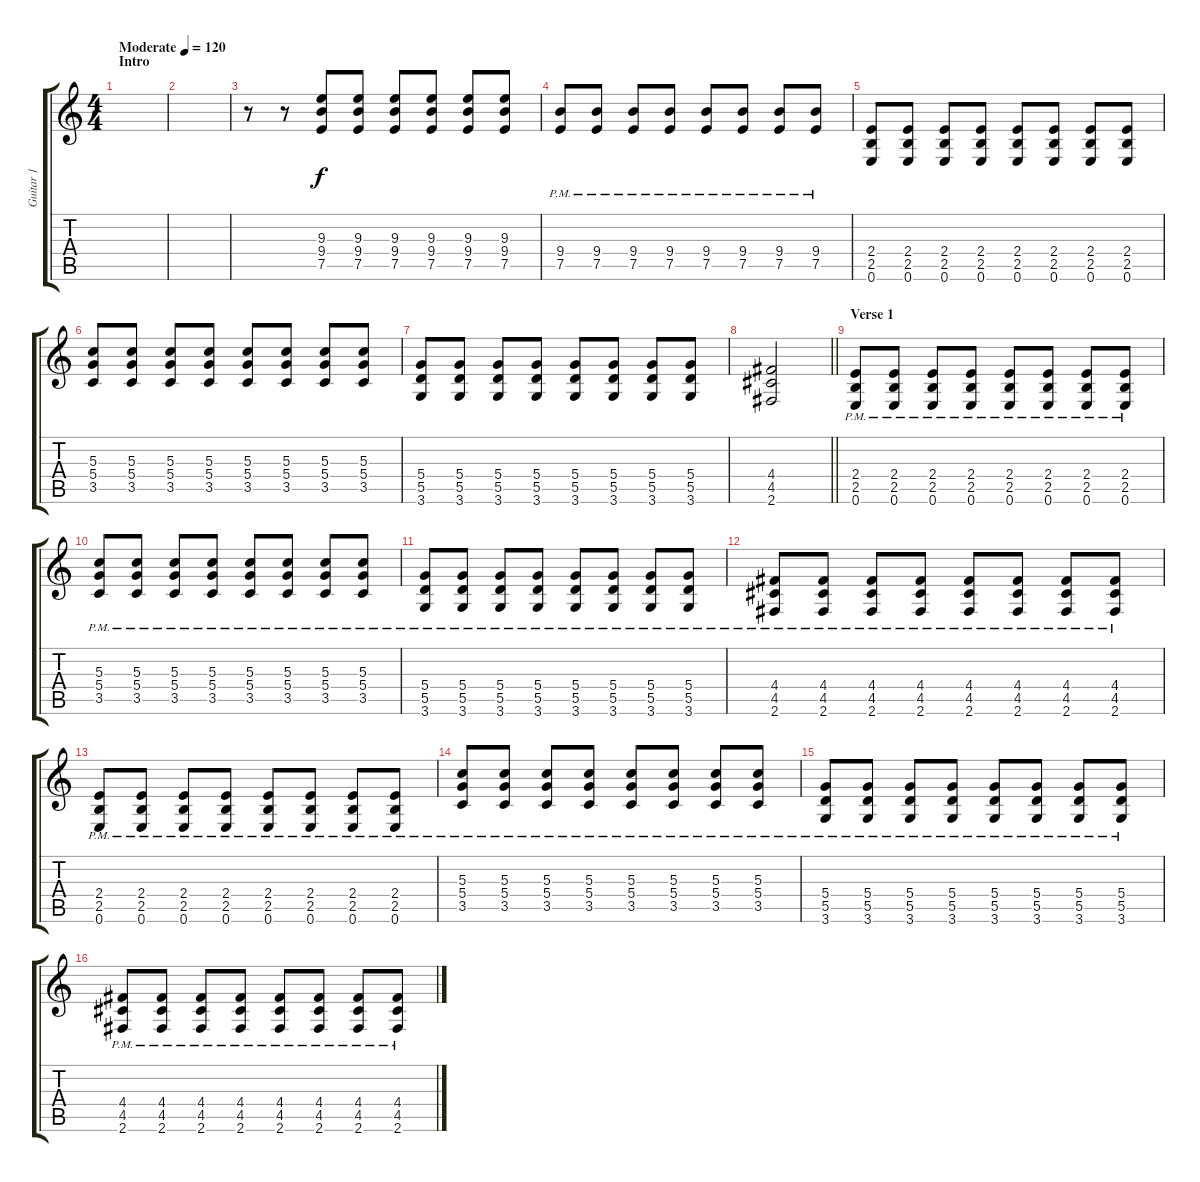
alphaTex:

\track ("Guitar 1" "Guitar 1") {instrument distortionguitar}
\staff {score tabs}
\tuning (E4 B3 G3 D3 A2 E2) {hide}
\ts (4 4)
\section ("" "Intro")
\tempo (120 "Moderate")
\clef g2
\ks c
|
|
r.8 r.8 (9.3 9.4 7.5).8 (9.3 9.4 7.5).8 (9.3 9.4 7.5).8 (9.3 9.4 7.5).8 (9.3 9.4 7.5).8 (9.3 9.4 7.5).8 |
(9.4{pm} 7.5{pm}).8 (9.4{pm} 7.5{pm}).8 (9.4{pm} 7.5{pm}).8 (9.4{pm} 7.5{pm}).8 (9.4{pm} 7.5{pm}).8 (9.4{pm} 7.5{pm}).8 (9.4{pm} 7.5{pm}).8 (9.4{pm} 7.5{pm}).8 |
(2.4 2.5 0.6).8 (2.4 2.5 0.6).8 (2.4 2.5 0.6).8 (2.4 2.5 0.6).8 (2.4 2.5 0.6).8 (2.4 2.5 0.6).8 (2.4 2.5 0.6).8 (2.4 2.5 0.6).8 |
(5.3 5.4 3.5).8 (5.3 5.4 3.5).8 (5.3 5.4 3.5).8 (5.3 5.4 3.5).8 (5.3 5.4 3.5).8 (5.3 5.4 3.5).8 (5.3 5.4 3.5).8 (5.3 5.4 3.5).8 |
(5.4 5.5 3.6).8 (5.4 5.5 3.6).8 (5.4 5.5 3.6).8 (5.4 5.5 3.6).8 (5.4 5.5 3.6).8 (5.4 5.5 3.6).8 (5.4 5.5 3.6).8 (5.4 5.5 3.6).8 |
\barLineRight lightlight
(4.4 4.5 2.6).2 |
\section ("" "Verse 1")
(2.4{pm} 2.5{pm} 0.6{pm}).8 (2.4{pm} 2.5{pm} 0.6{pm}).8 (2.4{pm} 2.5{pm} 0.6{pm}).8 (2.4{pm} 2.5{pm} 0.6{pm}).8 (2.4{pm} 2.5{pm} 0.6{pm}).8 (2.4{pm} 2.5{pm} 0.6{pm}).8 (2.4{pm} 2.5{pm} 0.6{pm}).8 (2.4{pm} 2.5{pm} 0.6{pm}).8 |
(5.3{pm} 5.4{pm} 3.5{pm}).8 (5.3{pm} 5.4{pm} 3.5{pm}).8 (5.3{pm} 5.4{pm} 3.5{pm}).8 (5.3{pm} 5.4{pm} 3.5{pm}).8 (5.3{pm} 5.4{pm} 3.5{pm}).8 (5.3{pm} 5.4{pm} 3.5{pm}).8 (5.3{pm} 5.4{pm} 3.5{pm}).8 (5.3{pm} 5.4{pm} 3.5{pm}).8 |
(5.4{pm} 5.5{pm} 3.6{pm}).8 (5.4{pm} 5.5{pm} 3.6{pm}).8 (5.4{pm} 5.5{pm} 3.6{pm}).8 (5.4{pm} 5.5{pm} 3.6{pm}).8 (5.4{pm} 5.5{pm} 3.6{pm}).8 (5.4{pm} 5.5{pm} 3.6{pm}).8 (5.4{pm} 5.5{pm} 3.6{pm}).8 (5.4{pm} 5.5{pm} 3.6{pm}).8 |
(4.4{pm} 4.5{pm} 2.6{pm}).8 (4.4{pm} 4.5{pm} 2.6{pm}).8 (4.4{pm} 4.5{pm} 2.6{pm}).8 (4.4{pm} 4.5{pm} 2.6{pm}).8 (4.4{pm} 4.5{pm} 2.6{pm}).8 (4.4{pm} 4.5{pm} 2.6{pm}).8 (4.4{pm} 4.5{pm} 2.6{pm}).8 (4.4{pm} 4.5{pm} 2.6{pm}).8 |
(2.4{pm} 2.5{pm} 0.6{pm}).8 (2.4{pm} 2.5{pm} 0.6{pm}).8 (2.4{pm} 2.5{pm} 0.6{pm}).8 (2.4{pm} 2.5{pm} 0.6{pm}).8 (2.4{pm} 2.5{pm} 0.6{pm}).8 (2.4{pm} 2.5{pm} 0.6{pm}).8 (2.4{pm} 2.5{pm} 0.6{pm}).8 (2.4{pm} 2.5{pm} 0.6{pm}).8 |
(5.3{pm} 5.4{pm} 3.5{pm}).8 (5.3{pm} 5.4{pm} 3.5{pm}).8 (5.3{pm} 5.4{pm} 3.5{pm}).8 (5.3{pm} 5.4{pm} 3.5{pm}).8 (5.3{pm} 5.4{pm} 3.5{pm}).8 (5.3{pm} 5.4{pm} 3.5{pm}).8 (5.3{pm} 5.4{pm} 3.5{pm}).8 (5.3{pm} 5.4{pm} 3.5{pm}).8 |
(5.4{pm} 5.5{pm} 3.6{pm}).8 (5.4{pm} 5.5{pm} 3.6{pm}).8 (5.4{pm} 5.5{pm} 3.6{pm}).8 (5.4{pm} 5.5{pm} 3.6{pm}).8 (5.4{pm} 5.5{pm} 3.6{pm}).8 (5.4{pm} 5.5{pm} 3.6{pm}).8 (5.4{pm} 5.5{pm} 3.6{pm}).8 (5.4{pm} 5.5{pm} 3.6{pm}).8 |
(4.4{pm} 4.5{pm} 2.6{pm}).8 (4.4{pm} 4.5{pm} 2.6{pm}).8 (4.4{pm} 4.5{pm} 2.6{pm}).8 (4.4{pm} 4.5{pm} 2.6{pm}).8 (4.4{pm} 4.5{pm} 2.6{pm}).8 (4.4{pm} 4.5{pm} 2.6{pm}).8 (4.4{pm} 4.5{pm} 2.6{pm}).8 (4.4{pm} 4.5{pm} 2.6{pm}).8
